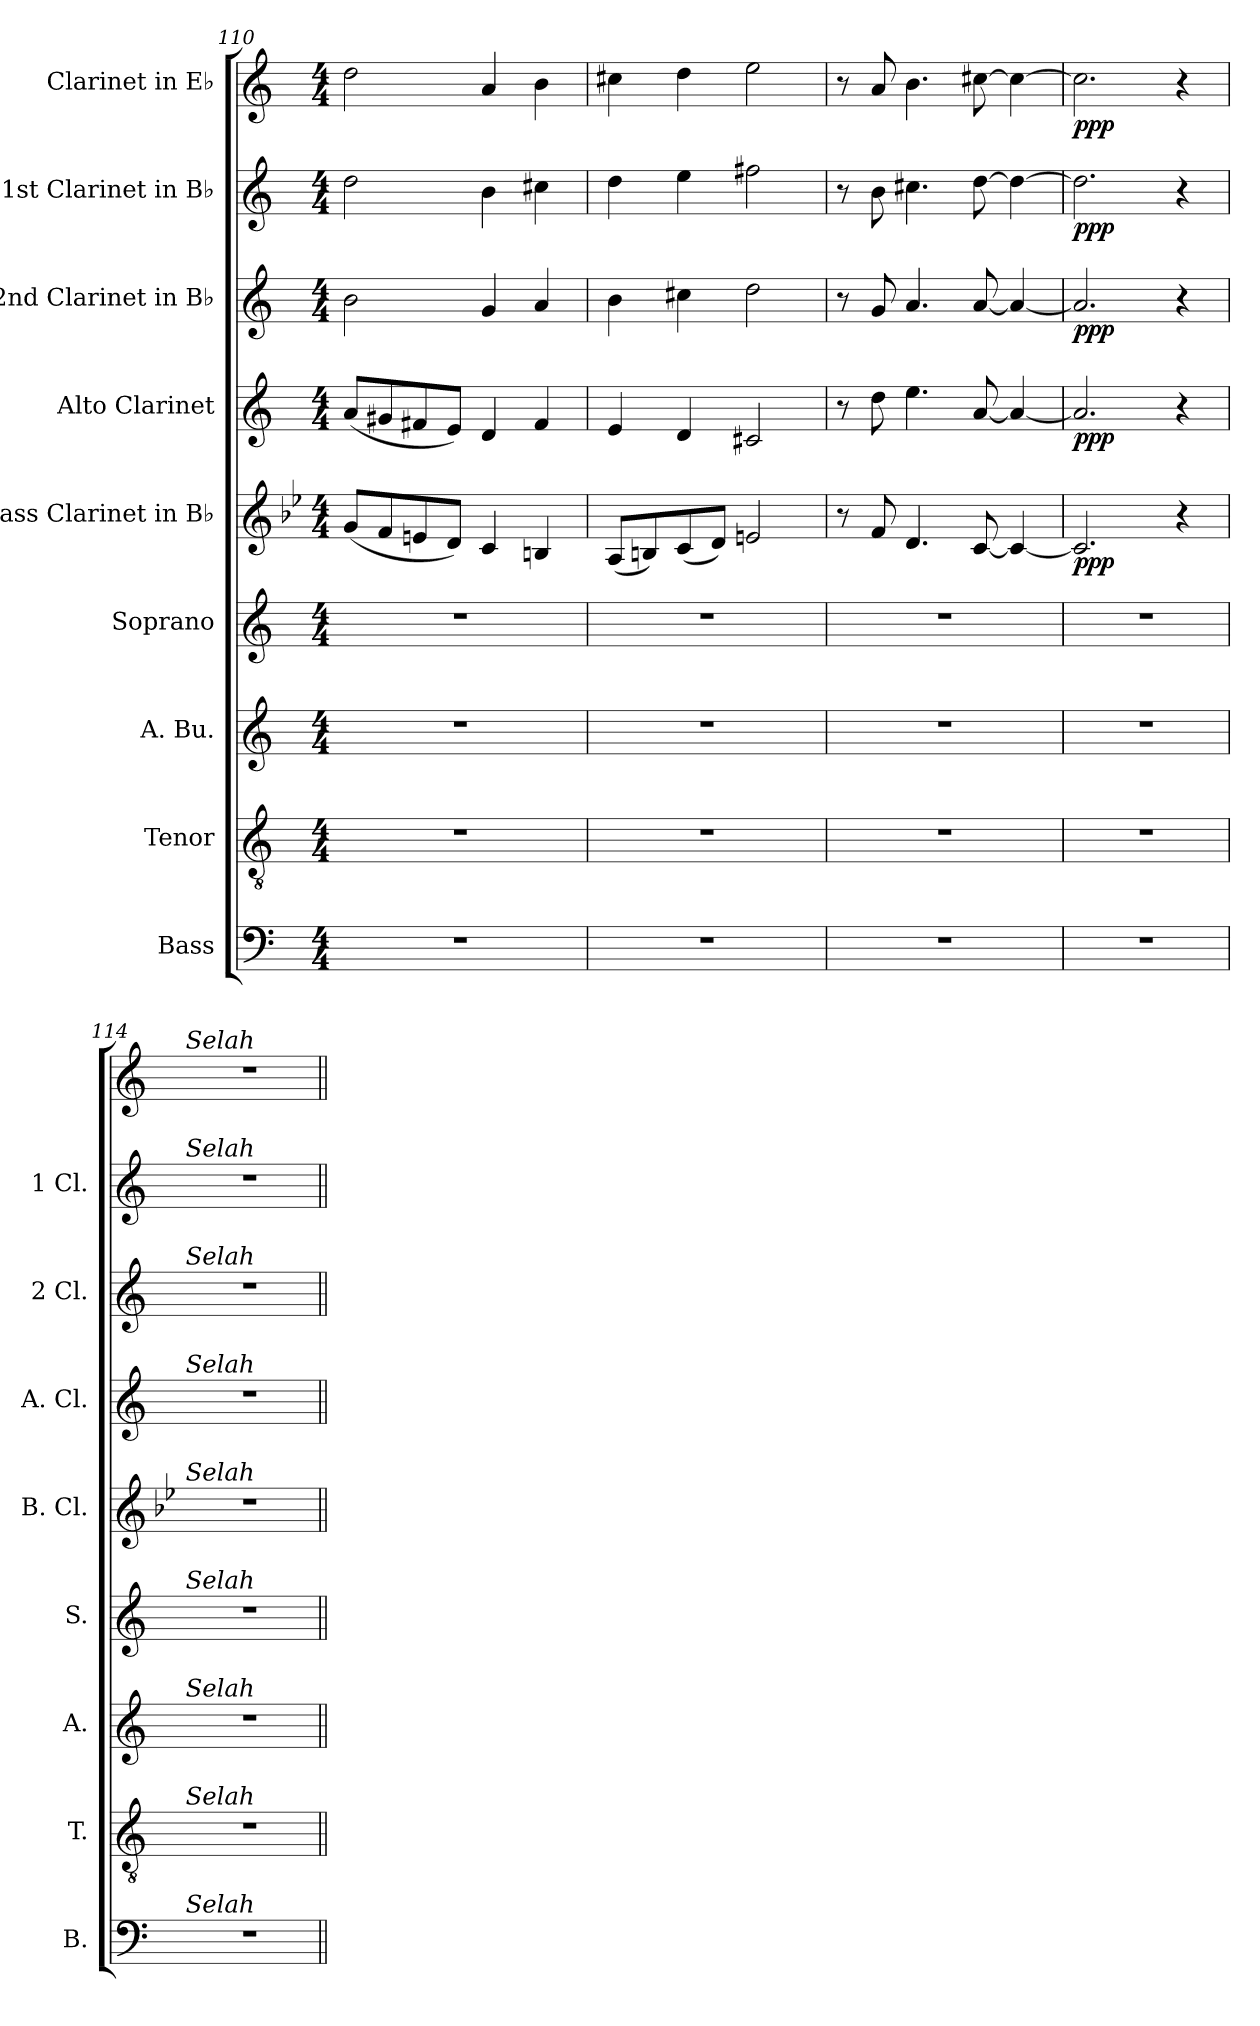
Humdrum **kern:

**kern	**kern	**kern	**kern	**kern	**dynam	**kern	**dynam	**kern	**dynam	**kern	**dynam	**kern	**dynam
*part9	*part8	*part7	*part6	*part5	*part5	*part4	*part4	*part3	*part3	*part2	*part2	*part1	*part1
*staff9	*staff8	*staff7	*staff6	*staff5	*staff5	*staff4	*staff4	*staff3	*staff3	*staff2	*staff2	*staff1	*staff1
*I"Bass	*I"Tenor	*I"A. Bu.	*I"Soprano	*I"Bass Clarinet in B♭	*	*I"Alto Clarinet	*	*I"2nd Clarinet in B♭	*	*I"1st Clarinet in B♭	*	*I"Clarinet in E♭	*
*I'B.	*I'T.	*I'A.	*I'S.	*I'B. Cl.	*	*I'A. Cl.	*	*I'2 Cl.	*	*I'1 Cl.	*	*	*
*clefF4	*clefGv2	*clefG2	*clefG2	*clefG2	*	*clefG2	*	*clefG2	*	*clefG2	*	*clefG2	*
*	*	*	*	*ITrd8c14	*	*ITrd5c9	*	*ITrd1c2	*	*ITrd1c2	*	*ITrd-2c-3	*
*k[]	*k[]	*k[]	*k[]	*k[b-e-]	*	*k[b-e-a-]	*	*k[b-e-]	*	*k[b-e-]	*	*k[b-e-a-]	*
*M4/4	*M4/4	*M4/4	*M4/4	*M4/4	*	*M4/4	*	*M4/4	*	*M4/4	*	*M4/4	*
=110	=110	=110	=110	=110	=110	=110	=110	=110	=110	=110	=110	=110	=110
1r	1r	1r	1r	(8G/L	.	(8c/L	.	2a\	.	2cc\	.	2ff\	.
.	.	.	.	8F/	.	8Bn/	.	.	.	.	.	.	.
.	.	.	.	8En/	.	8An/	.	.	.	.	.	.	.
.	.	.	.	8D/J)	.	8G/J)	.	.	.	.	.	.	.
.	.	.	.	4C/	.	4F/	.	4f/	.	4a\	.	4cc/	.
.	.	.	.	4BBn/	.	4A/	.	4g/	.	4bn\	.	4dd\	.
!!LO:PB:g=z
=111	=111	=111	=111	=111	=111	=111	=111	=111	=111	=111	=111	=111	=111
1r	1r	1r	1r	(8AA/L	.	4G/	.	4a\	.	4cc\	.	4een\	.
.	.	.	.	8BBn/)	.	.	.	.	.	.	.	.	.
.	.	.	.	(8C/	.	4F/	.	4bn\	.	4dd\	.	4ff\	.
.	.	.	.	8D/J)	.	.	.	.	.	.	.	.	.
.	.	.	.	2En/	.	2En/	.	2cc\	.	2een\	.	2gg\	.
=112	=112	=112	=112	=112	=112	=112	=112	=112	=112	=112	=112	=112	=112
1r	1r	1r	1r	8r	.	8r	.	8r	.	8r	.	8r	.
.	.	.	.	8F/	.	8f\	.	8f/	.	8a\	.	8cc/	.
.	.	.	.	4.D/	.	4.g\	.	4.g/	.	4.bn\	.	4.dd\	.
.	.	.	.	[8C/	.	[8c/	.	[8g/	.	[8cc\	.	[8een\	.
.	.	.	.	4C/_	.	4c/_	.	4g/_	.	4cc\_	.	4ee\_	.
=113	=113	=113	=113	=113	=113	=113	=113	=113	=113	=113	=113	=113	=113
!	!	!	!	!	!LO:DY:b	!	!LO:DY:b	!	!LO:DY:b	!	!LO:DY:b	!	!LO:DY:b
1r	1r	1r	1r	2.C/]	ppp	2.c/]	ppp	2.g/]	ppp	2.cc\]	ppp	2.ee\]	ppp
.	.	.	.	4r	.	4r	.	4r	.	4r	.	4r	.
=114	=114	=114	=114	=114	=114	=114	=114	=114	=114	=114	=114	=114	=114
!	!	!	!	!	!	!	!	!	!	!	!	!LO:TX:i:t=Selah	!
!	!	!	!	!	!	!	!	!	!	!LO:TX:i:t=Selah	!	!	!
!	!	!	!	!	!	!	!	!LO:TX:i:t=Selah	!	!	!	!	!
!	!	!	!	!	!	!LO:TX:i:t=Selah	!	!	!	!	!	!	!
!	!	!	!	!LO:TX:i:t=Selah	!	!	!	!	!	!	!	!	!
!	!	!	!LO:TX:i:t=Selah	!	!	!	!	!	!	!	!	!	!
!	!	!LO:TX:i:t=Selah	!	!	!	!	!	!	!	!	!	!	!
!	!LO:TX:i:t=Selah	!	!	!	!	!	!	!	!	!	!	!	!
!LO:TX:i:t=Selah	!	!	!	!	!	!	!	!	!	!	!	!	!
1r	1r	1r	1r	1r	.	1r	.	1r	.	1r	.	1r	.
=||	=||	=||	=||	=||	=||	=||	=||	=||	=||	=||	=||	=||	=||
*-	*-	*-	*-	*-	*-	*-	*-	*-	*-	*-	*-	*-	*-
